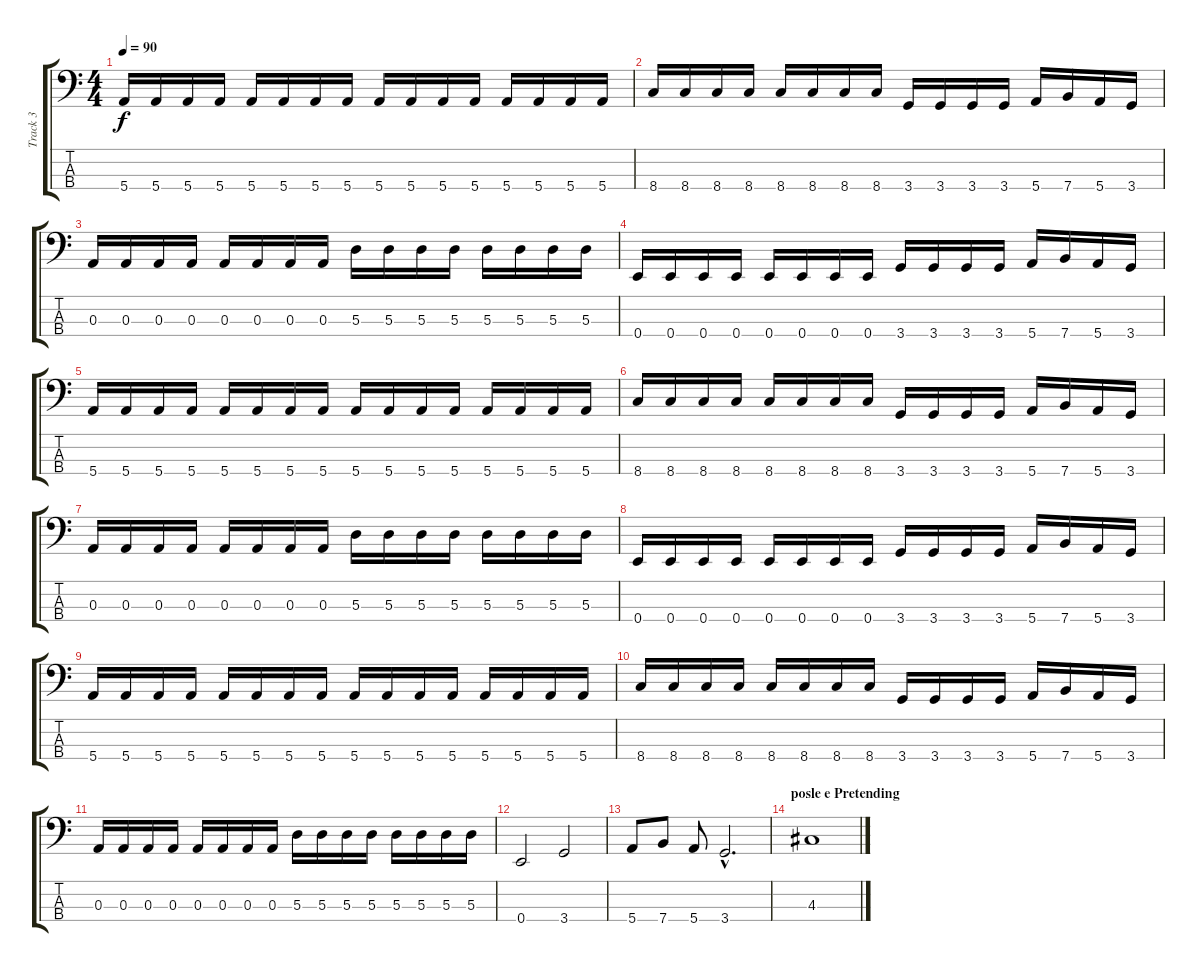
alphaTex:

\track ("Track 3" "Track 3") {instrument electricbassfinger}
\staff {score tabs}
\tuning (G2 D2 A1 E1) {hide}
\ts (4 4)
\tempo 90
\clef f4
\ks c
5.4.16{dy f} 5.4.16 5.4.16 5.4.16 5.4.16 5.4.16 5.4.16 5.4.16 5.4.16 5.4.16 5.4.16 5.4.16 5.4.16 5.4.16 5.4.16 5.4.16 |
8.4.16 8.4.16 8.4.16 8.4.16 8.4.16 8.4.16 8.4.16 8.4.16 3.4.16 3.4.16 3.4.16 3.4.16 5.4.16 7.4.16 5.4.16 3.4.16 |
0.3.16 0.3.16 0.3.16 0.3.16 0.3.16 0.3.16 0.3.16 0.3.16 5.3.16 5.3.16 5.3.16 5.3.16 5.3.16 5.3.16 5.3.16 5.3.16 |
0.4.16 0.4.16 0.4.16 0.4.16 0.4.16 0.4.16 0.4.16 0.4.16 3.4.16 3.4.16 3.4.16 3.4.16 5.4.16 7.4.16 5.4.16 3.4.16 |
5.4.16 5.4.16 5.4.16 5.4.16 5.4.16 5.4.16 5.4.16 5.4.16 5.4.16 5.4.16 5.4.16 5.4.16 5.4.16 5.4.16 5.4.16 5.4.16 |
8.4.16 8.4.16 8.4.16 8.4.16 8.4.16 8.4.16 8.4.16 8.4.16 3.4.16 3.4.16 3.4.16 3.4.16 5.4.16 7.4.16 5.4.16 3.4.16 |
0.3.16 0.3.16 0.3.16 0.3.16 0.3.16 0.3.16 0.3.16 0.3.16 5.3.16 5.3.16 5.3.16 5.3.16 5.3.16 5.3.16 5.3.16 5.3.16 |
0.4.16 0.4.16 0.4.16 0.4.16 0.4.16 0.4.16 0.4.16 0.4.16 3.4.16 3.4.16 3.4.16 3.4.16 5.4.16 7.4.16 5.4.16 3.4.16 |
5.4.16 5.4.16 5.4.16 5.4.16 5.4.16 5.4.16 5.4.16 5.4.16 5.4.16 5.4.16 5.4.16 5.4.16 5.4.16 5.4.16 5.4.16 5.4.16 |
8.4.16 8.4.16 8.4.16 8.4.16 8.4.16 8.4.16 8.4.16 8.4.16 3.4.16 3.4.16 3.4.16 3.4.16 5.4.16 7.4.16 5.4.16 3.4.16 |
0.3.16 0.3.16 0.3.16 0.3.16 0.3.16 0.3.16 0.3.16 0.3.16 5.3.16 5.3.16 5.3.16 5.3.16 5.3.16 5.3.16 5.3.16 5.3.16 |
0.4.2 3.4.2 |
5.4.8 7.4.8 5.4.8 3.4{hac}.2{d} |
\section ("" "posle e Pretending")
4.3.1
